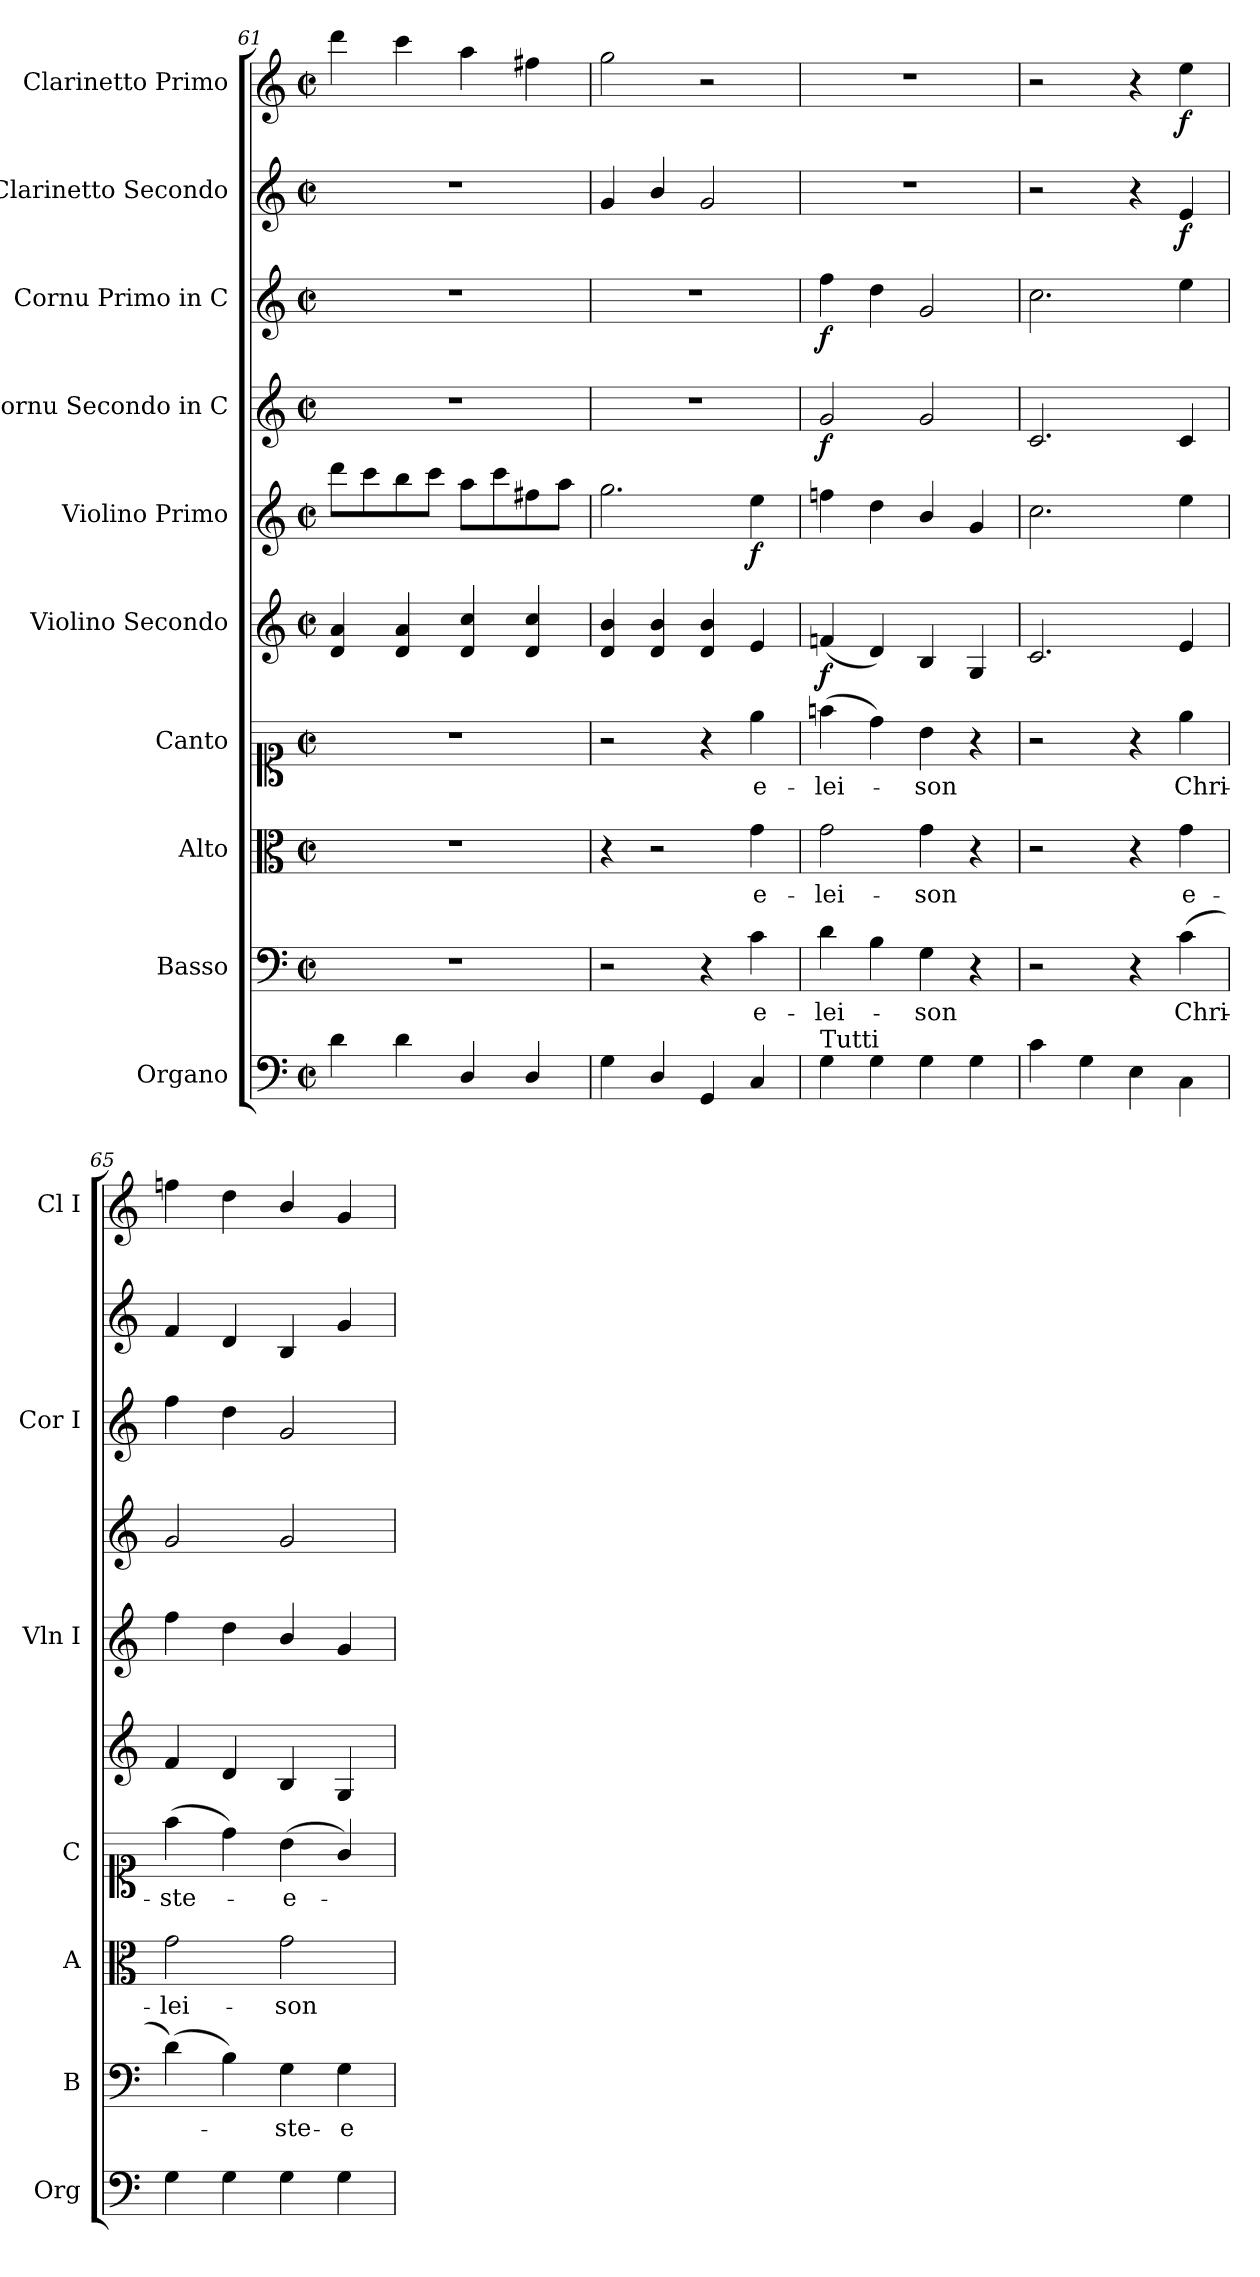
**kern	**kern	**text	**kern	**text	**kern	**text	**kern	**dynam	**kern	**dynam	**kern	**dynam	**kern	**dynam	**kern	**dynam	**kern	**dynam
*part10	*part9	*part9	*part8	*part8	*part7	*part7	*part6	*part6	*part5	*part5	*part4	*part4	*part3	*part3	*part2	*part2	*part1	*part1
*staff10	*staff9	*staff9	*staff8	*staff8	*staff7	*staff7	*staff6	*staff6	*staff5	*staff5	*staff4	*staff4	*staff3	*staff3	*staff2	*staff2	*staff1	*staff1
*I"Organo	*I"Basso	*	*I"Alto	*	*I"Canto	*	*I"Violino Secondo	*	*I"Violino Primo	*	*I"Cornu Secondo in C	*	*I"Cornu Primo in C	*	*I"Clarinetto Secondo	*	*I"Clarinetto Primo	*
*I'Org	*I'B	*	*I'A	*	*I'C	*	*	*	*I'Vln I	*	*	*	*I'Cor I	*	*	*	*I'Cl I	*
*clefF4	*clefF4	*	*clefC3	*	*clefC1	*	*clefG2	*	*clefG2	*	*clefG2	*	*clefG2	*	*clefG2	*	*clefG2	*
*k[]	*k[]	*	*k[]	*	*k[]	*	*k[]	*	*k[]	*	*k[]	*	*k[]	*	*k[]	*	*k[]	*
*M2/2	*M2/2	*	*M2/2	*	*M2/2	*	*M2/2	*	*M2/2	*	*M2/2	*	*M2/2	*	*M2/2	*	*M2/2	*
*met(c|)	*met(c|)	*	*met(c|)	*	*met(c|)	*	*met(c|)	*	*met(c|)	*	*met(c|)	*	*met(c|)	*	*met(c|)	*	*met(c|)	*
=61	=61	=61	=61	=61	=61	=61	=61	=61	=61	=61	=61	=61	=61	=61	=61	=61	=61	=61
4d	1r	.	1r	.	1r	.	4d 4a	.	8dddL	.	1r	.	1r	.	1r	.	4ddd	.
.	.	.	.	.	.	.	.	.	8ccc	.	.	.	.	.	.	.	.	.
4d	.	.	.	.	.	.	4d 4a	.	8bb	.	.	.	.	.	.	.	4ccc	.
.	.	.	.	.	.	.	.	.	8cccJ	.	.	.	.	.	.	.	.	.
4D/	.	.	.	.	.	.	4d 4cc	.	8aaL	.	.	.	.	.	.	.	4aa	.
.	.	.	.	.	.	.	.	.	8ccc	.	.	.	.	.	.	.	.	.
4D/	.	.	.	.	.	.	4d 4cc	.	8ff#X	.	.	.	.	.	.	.	4ff#X	.
.	.	.	.	.	.	.	.	.	8aaJ	.	.	.	.	.	.	.	.	.
=62	=62	=62	=62	=62	=62	=62	=62	=62	=62	=62	=62	=62	=62	=62	=62	=62	=62	=62
4G	2r	.	4r	.	2r	.	4d 4b	.	2.gg	.	1r	.	1r	.	4g	.	2gg	.
4D/	.	.	2r	.	.	.	4d 4b	.	.	.	.	.	.	.	4b/	.	.	.
4GG	4r	.	.	.	4r	.	4d 4b	.	.	.	.	.	.	.	2g	.	2r	.
4C	4c	e-	4g	e-	4ee	e-	4e	.	4ee	f	.	.	.	.	.	.	.	.
=63	=63	=63	=63	=63	=63	=63	=63	=63	=63	=63	=63	=63	=63	=63	=63	=63	=63	=63
!LO:TX:a:t=Tutti	!	!	!	!	!	!	!	!	!	!	!	!	!	!	!	!	!	!
4G	4d	-lei-	2g	-lei-	(>4ffn	-lei-	(<4fn	f	4ffn	.	2g	f	4ff	f	1r	.	1r	.
4G	4B	.	.	.	4dd)	.	4d)	.	4dd	.	.	.	4dd	.	.	.	.	.
4G	4G	-son	4g	-son	4b	-son	4B	.	4b/	.	2g	.	2g	.	.	.	.	.
4G	4r	.	4r	.	4r	.	4G	.	4g	.	.	.	.	.	.	.	.	.
=64	=64	=64	=64	=64	=64	=64	=64	=64	=64	=64	=64	=64	=64	=64	=64	=64	=64	=64
4c	2r	.	2r	.	2r	.	2.c	.	2.cc	.	2.c	.	2.cc	.	2r	.	2r	.
4G	.	.	.	.	.	.	.	.	.	.	.	.	.	.	.	.	.	.
4E	4r	.	4r	.	4r	.	.	.	.	.	.	.	.	.	4r	.	4r	.
4C\	(>4c	Chri-	4g	e-	4ee	Chri-	4e	.	4ee	.	4c	.	4ee	.	4e	f	4ee	f
=65	=65	=65	=65	=65	=65	=65	=65	=65	=65	=65	=65	=65	=65	=65	=65	=65	=65	=65
4G	(4d)	.	2g	-lei-	(>4ff	-ste-	4f	.	4ff	.	2g	.	4ff	.	4f	.	4ffn	.
4G	4B)	.	.	.	4dd)	.	4d	.	4dd	.	.	.	4dd	.	4d	.	4dd	.
4G	4G	-ste-	2g	-son	(>4b	-e-	4B	.	4b/	.	2g	.	2g	.	4B	.	4b/	.
4G	4G	-e-	.	.	4g/)	.	4G	.	4g	.	.	.	.	.	4g	.	4g	.
=	=	=	=	=	=	=	=	=	=	=	=	=	=	=	=	=	=	=
*-	*-	*-	*-	*-	*-	*-	*-	*-	*-	*-	*-	*-	*-	*-	*-	*-	*-	*-
